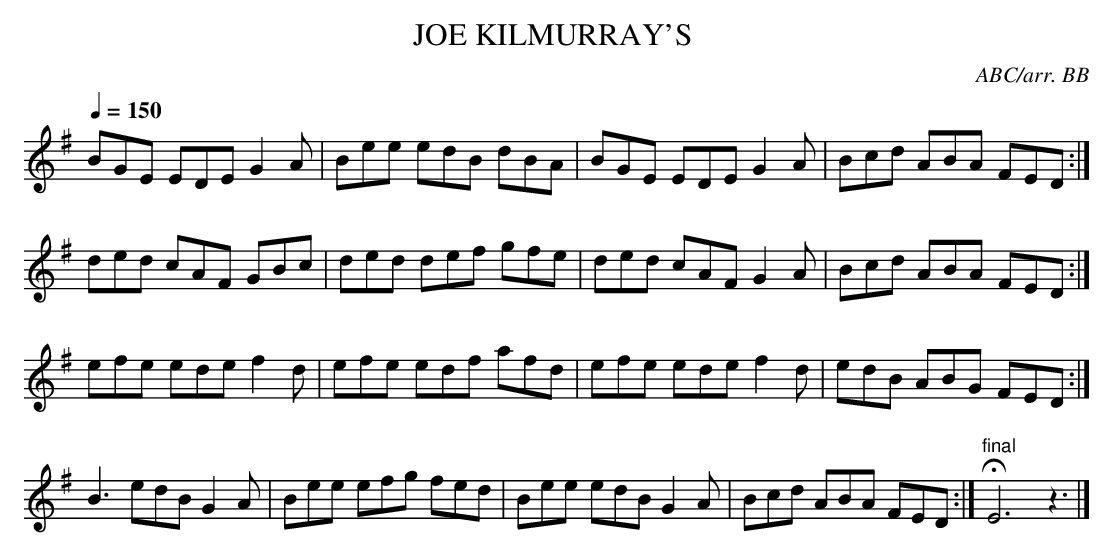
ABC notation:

X:1
T:JOE KILMURRAY'S \
C:ABC/arr. BB\
M:9/8\
Q:1/4=150\
L:1/8\
K:Em\
BGE EDE G2A|Bee edB dBA|\\
BGE EDE G2A|Bcd ABA FED:|\
ded cAF GBc|ded def gfe|\\
ded cAF G2A|Bcd ABA FED:|\
efe ede f2d|efe edf afd|\\
efe ede f2d|edB ABG FED:|\
B3 edB G2A|Bee efg fed|\\
Bee edB G2A|Bcd ABA FED:|\\
"final"HE6z3|]\
\
\
